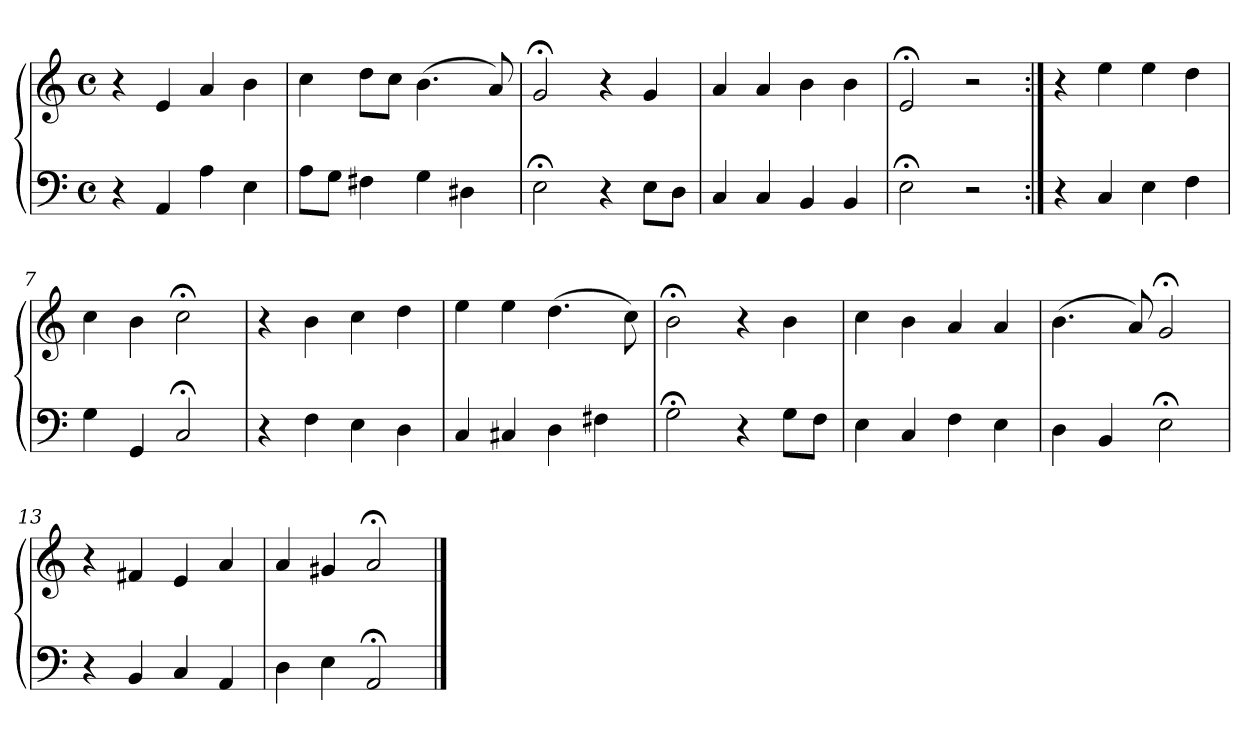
**kern	**kern
*part1	*part1
*staff2	*staff1
*clefF4	*clefG2
*M4/4	*M4/4
*met(c)	*met(c)
=1	=1
4r	4r
4AA	4e
4A	4a
4E	4b
=2	=2
8AL	4cc
8GJ	.
4F#X	8ddL
.	8ccJ
4G	(4.b
4D#X	.
.	8a)
=3	=3
2E;<	2g;<
4r	4r
8EL	4g
8DJ	.
=4	=4
4C	4a
4C	4a
4BB	4b
4BB	4b
=5	=5
2E;<	2e;<
2r	2r
=6:|!	=6:|!
4r	4r
4C	4ee
4E	4ee
4F	4dd
=7	=7
4G	4cc
4GG	4b
2C;<	2cc;<
!!LO:LB:g=z
=8	=8
4r	4r
4F	4b
4E	4cc
4D	4dd
=9	=9
4C	4ee
4C#X	4ee
4D	(4.dd
4F#X	.
.	8cc)
=10	=10
2G;<	2b;<
4r	4r
8GL	4b
8FJ	.
=11	=11
4E	4cc
4C	4b
4F	4a
4E	4a
=12	=12
4D	(4.b
4BB	.
.	8a)
2E;<	2g;<
=13	=13
4r	4r
4BB	4f#X
4C	4e
4AA	4a
=14	=14
4D	4a
4E	4g#X
2AA;<	2a;<
==	==
*-	*-
